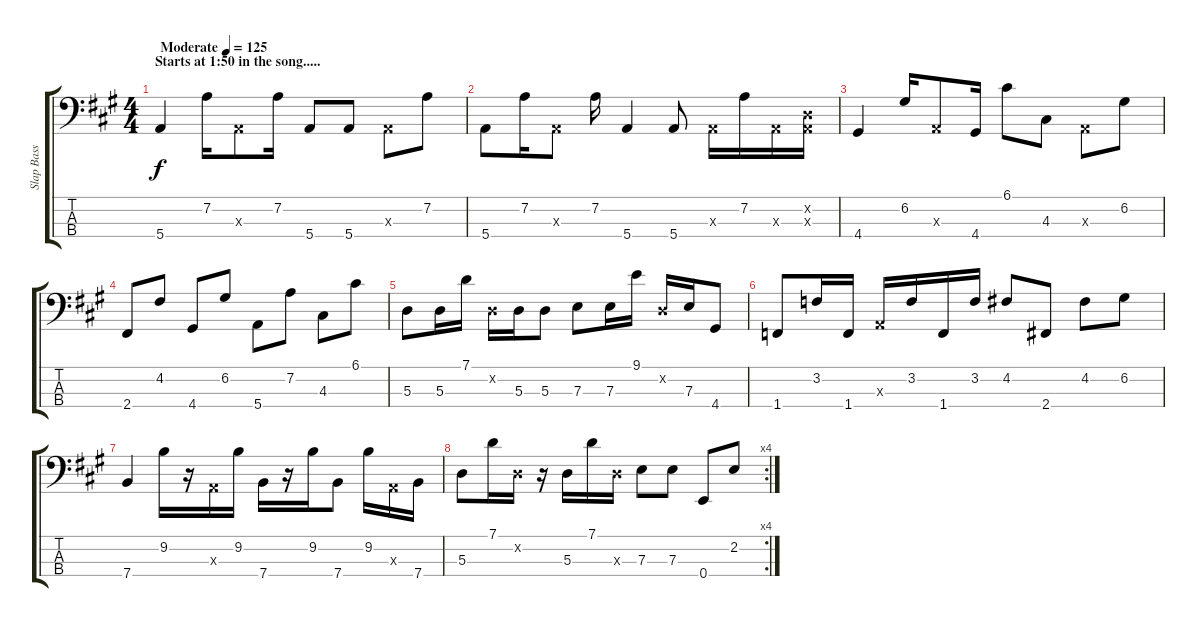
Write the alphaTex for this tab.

\track ("Slap Bass" "Slap Bass") {instrument slapbass1}
\staff {score tabs}
\tuning (G2 D2 A1 E1) {hide}
\ts (4 4)
\section ("" "Starts at 1:50 in the song.....")
\tempo (125 "Moderate")
\clef f4
\ks f#minor
5.4.4{dy f instrument slapbass1} 7.2.16 0.3{x}.8 7.2.16 5.4.8 5.4.8 0.3{x}.8 7.2.8 |
5.4.8 7.2.16 0.3{x}.8 7.2.16 5.4.4 5.4.8 0.3{x}.16 7.2.16 0.3{x}.16 (0.2{x} 0.3{x}).16 |
4.4.4 6.2.16 0.3{x}.8 4.4.16 6.1.8 4.3.8 0.3{x}.8 6.2.8 |
2.4.8 4.2.8 4.4.8 6.2.8 5.4.8 7.2.8 4.3.8 6.1.8 |
5.3.8 5.3.16 7.1.16 0.2{x}.16 5.3.16 5.3.8 7.3.8 7.3.16 9.1.16 0.2{x}.16 7.3.16 4.4.8 |
1.4.8 3.2.16 1.4.16 0.3{x}.16 3.2.16 1.4.16 3.2.16 4.2.8 2.4.8 4.2.8 6.2.8 |
7.4.4 9.2.16 r.16 0.3{x}.16 9.2.16 7.4.16 r.16 9.2.16 7.4.8 9.2.16 0.3{x}.16 7.4.16 |
\rc 4
5.3.8 7.1.16 0.2{x}.16 r.16 5.3.16 7.1.16 5.3{x}.16 7.3.8 7.3.8 0.4.8 2.2.8
